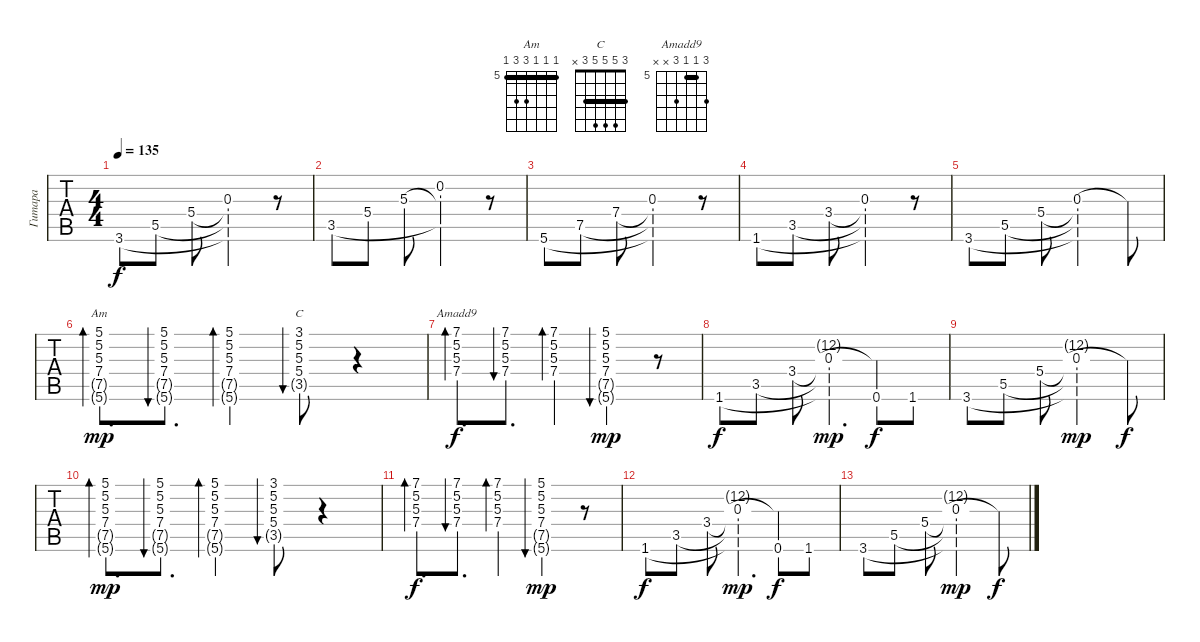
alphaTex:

\track ("Гитара" "Гитара") {instrument overdrivenguitar}
\staff {tabs}
\tuning (E4 B3 G3 D3 A2 E2) {hide}
\chord ("Am" 5 5 5 7 7 5) {firstfret 5 barre 5}
\chord ("C" 3 5 5 5 3 x) {barre 3}
\chord ("Amadd9" 7 5 5 7 x x) {firstfret 5 barre 5}
\ts (4 4)
\tempo 135
\clef g2
\ks c
3.6.8{dy f} 5.5.8 5.4.8 (0.3 5.4{t} 5.5{t} 3.6{t}).2 r.8 |
3.5.8 5.4.8 5.3.8 (0.2 5.3{t} 3.5{t}).2 r.8 |
5.6.8 7.5.8 7.4.8 (0.3 7.4{t} 7.5{t} 5.6{t}).2 r.8 |
1.6.8 3.5.8 3.4.8 (0.3 3.4{t} 3.5{t} 1.6{t}).2 r.8 |
3.6.8 5.5.8 5.4.8 (0.3 5.4{t} 5.5{t} 3.6{t}).2 0.3{t}.8 |
(5.1{st} 5.2{st} 5.3{st} 7.4{st} 7.5{g st} 5.6{g st}).8{d bd 30 ch "Am" dy mp} (5.1{st} 5.2{st} 5.3{st} 7.4{st} 7.5{g st} 5.6{g st}).8{d bu 60} (5.1 5.2 5.3 7.4 7.5{g} 5.6{g}).4{bd 30} (3.1 5.2 5.3 5.4 3.5{g}).8{bu 60 ch "C"} r.4 |
(7.1{st} 5.2{st} 5.3{st} 7.4{st}).8{d bd 30 ch "Amadd9" dy f} (7.1{st} 5.2{st} 5.3{st} 7.4{st}).8{d bu 60} (7.1 5.2 5.3 7.4).4{bd 30} (5.1{st} 5.2{st} 5.3{st} 7.4 7.5{g} 5.6{g}).4{bu 30 dy mp} r.8 |
1.6.8{dy f} 3.5.8 3.4.8 (12.2{g} 0.3 3.4{t} 3.5{t} 1.6{t}).4{d dy mp} (0.3{t} 0.6).8{dy f} 1.6.8 |
3.6.8 5.5.8 5.4.8 (12.2{g} 0.3 5.4{t} 5.5{t} 3.6{t}).2{dy mp} 0.3{t}.8{dy f} |
(5.1{st} 5.2{st} 5.3{st} 7.4{st} 7.5{g st} 5.6{g st}).8{d bd 30 dy mp} (5.1{st} 5.2{st} 5.3{st} 7.4{st} 7.5{g st} 5.6{g st}).8{d bu 60} (5.1 5.2 5.3 7.4 7.5{g} 5.6{g}).4{bd 30} (3.1 5.2 5.3 5.4 3.5{g}).8{bu 30} r.4 |
(7.1{st} 5.2{st} 5.3{st} 7.4{st}).8{d bd 30 dy f} (7.1{st} 5.2{st} 5.3{st} 7.4{st}).8{d bu 60} (7.1 5.2 5.3 7.4).4{bd 30} (5.1{st} 5.2{st} 5.3{st} 7.4{st} 7.5{g st} 5.6{g st}).4{bu 30 dy mp} r.8 |
1.6.8{dy f} 3.5.8 3.4.8 (12.2{g} 0.3 3.4{t} 3.5{t} 1.6{t}).4{d dy mp} (0.3{t} 0.6).8{dy f} 1.6.8 |
3.6.8 5.5.8 5.4.8 (12.2{g} 0.3 5.4{t} 5.5{t} 3.6{t}).2{dy mp} 0.3{t}.8{dy f}
